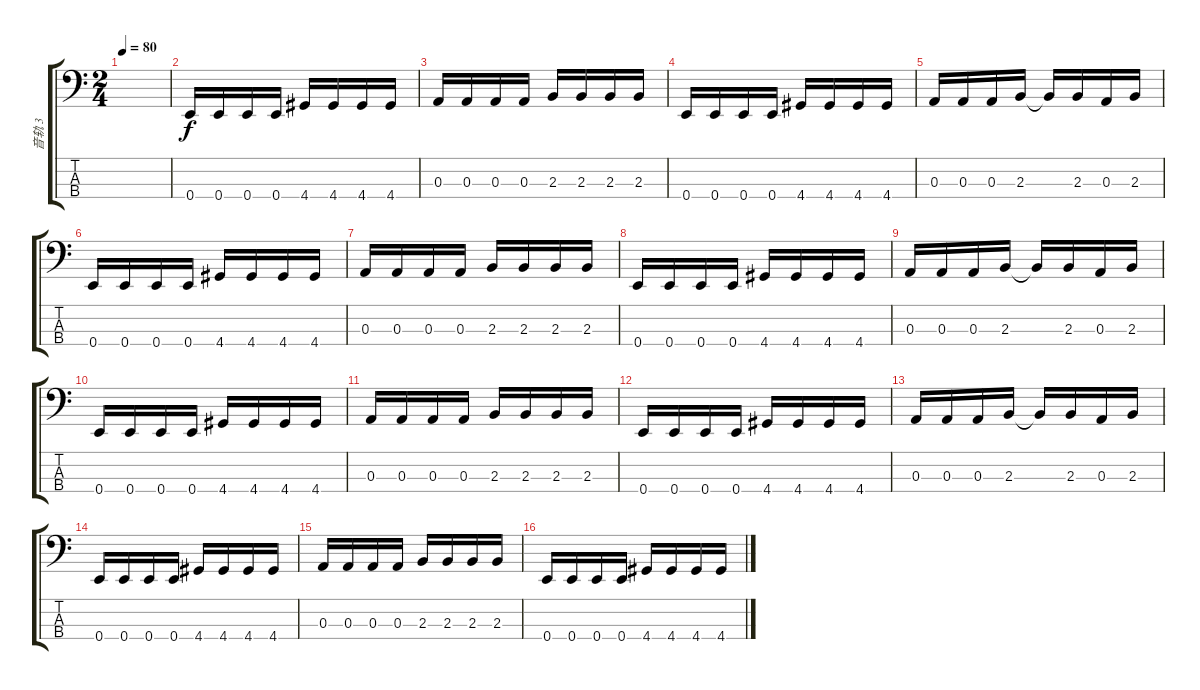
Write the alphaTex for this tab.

\track ("音轨 3" "音轨 3") {instrument slapbass2}
\staff {score tabs}
\tuning (G2 D2 A1 E1) {hide}
\ts (2 4)
\tempo 80
\clef f4
\ks c
|
0.4.16 0.4.16 0.4.16 0.4.16 4.4.16 4.4.16 4.4.16 4.4.16 |
0.3.16 0.3.16 0.3.16 0.3.16 2.3.16 2.3.16 2.3.16 2.3.16 |
0.4.16 0.4.16 0.4.16 0.4.16 4.4.16 4.4.16 4.4.16 4.4.16 |
0.3.16 0.3.16 0.3.16 2.3.16 2.3{t}.16 2.3.16 0.3.16 2.3.16 |
0.4.16 0.4.16 0.4.16 0.4.16 4.4.16 4.4.16 4.4.16 4.4.16 |
0.3.16 0.3.16 0.3.16 0.3.16 2.3.16 2.3.16 2.3.16 2.3.16 |
0.4.16 0.4.16 0.4.16 0.4.16 4.4.16 4.4.16 4.4.16 4.4.16 |
0.3.16 0.3.16 0.3.16 2.3.16 2.3{t}.16 2.3.16 0.3.16 2.3.16 |
0.4.16 0.4.16 0.4.16 0.4.16 4.4.16 4.4.16 4.4.16 4.4.16 |
0.3.16 0.3.16 0.3.16 0.3.16 2.3.16 2.3.16 2.3.16 2.3.16 |
0.4.16 0.4.16 0.4.16 0.4.16 4.4.16 4.4.16 4.4.16 4.4.16 |
0.3.16 0.3.16 0.3.16 2.3.16 2.3{t}.16 2.3.16 0.3.16 2.3.16 |
0.4.16 0.4.16 0.4.16 0.4.16 4.4.16 4.4.16 4.4.16 4.4.16 |
0.3.16 0.3.16 0.3.16 0.3.16 2.3.16 2.3.16 2.3.16 2.3.16 |
0.4.16 0.4.16 0.4.16 0.4.16 4.4.16 4.4.16 4.4.16 4.4.16
